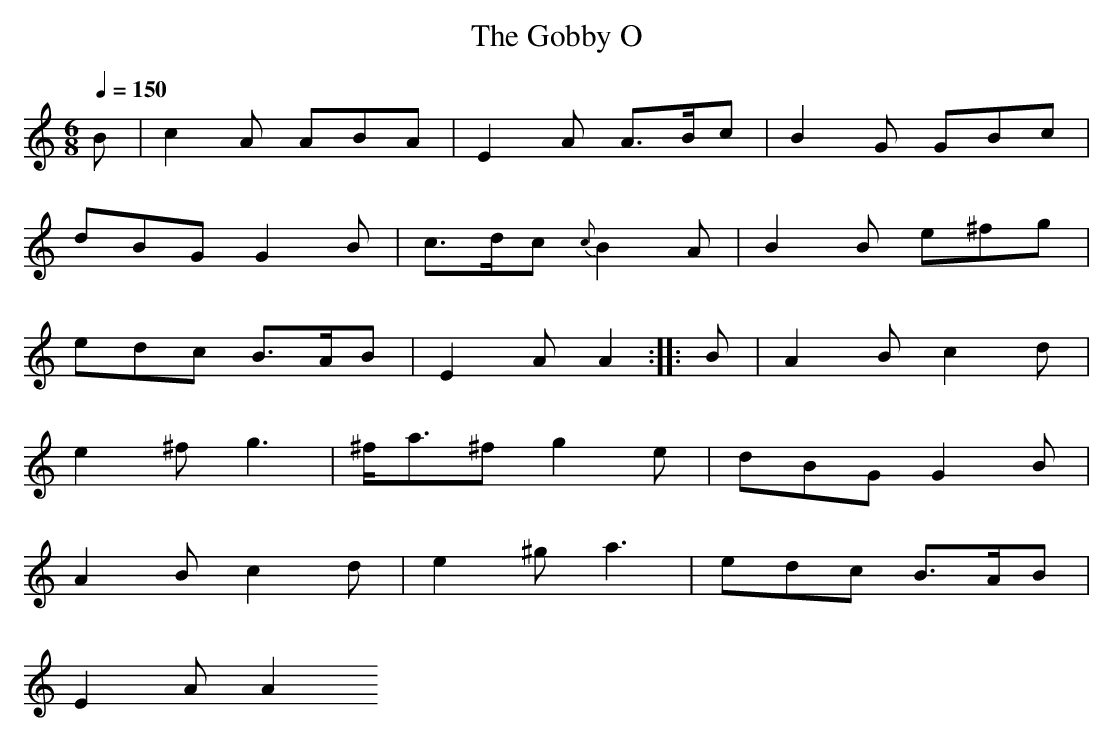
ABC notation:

X:1
T: The Gobby O
M: 6/8
L: 1/8
Q: 1/4=150
K: Am % 0 sharps
V: 1
B|c2A ABA|E2A A>Bc|B2G GBc|
dBG G2B|c>dc {c}B2A|B2B e^fg|
edc B>AB|E2A A2::B|A2B c2d|
e2^f g3|^f<a^f g2e|dBG G2B|
A2B c2d|e2^g a3|edc B>AB|
E2A A2
